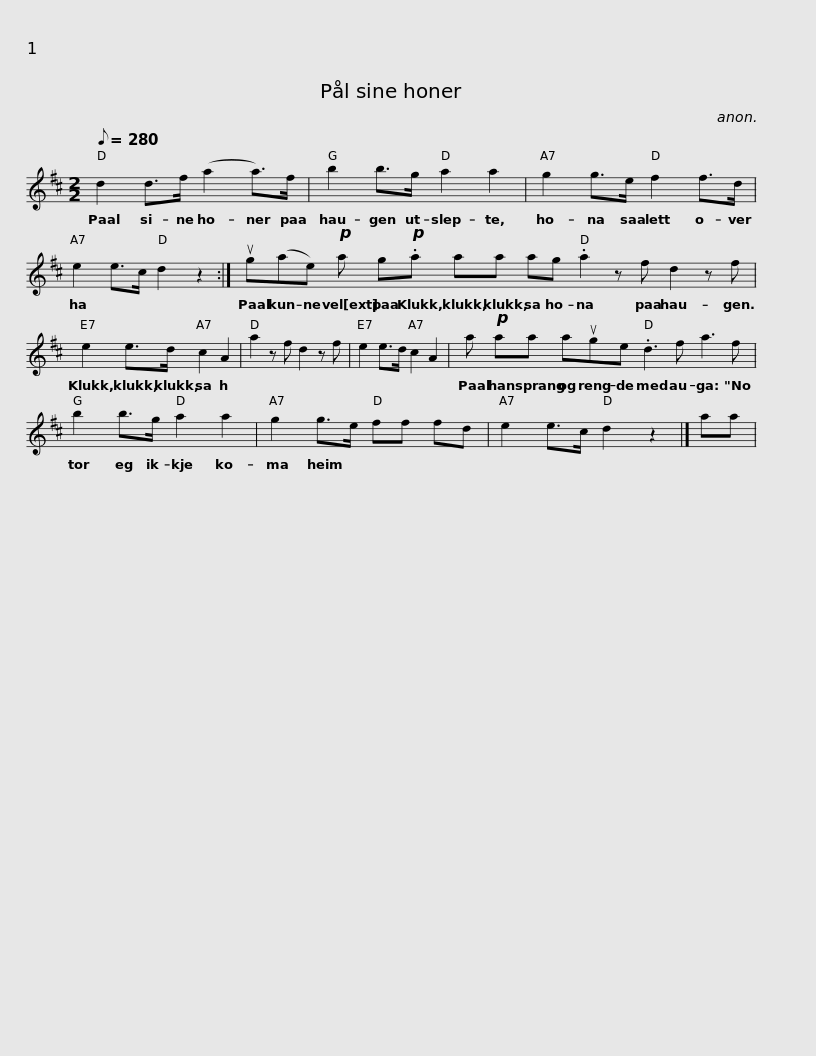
X:1
L:1/8
Q:1/8=280
M:2/2
I:linebreak $
K:D
V:1 treble
V:1
 d2 d>f (a2 a>)f | b2 b>g a2 a2 | g2 g>e f2 f>d | e2 e>c d2 z2 :|$ ug(ae)!p! a g!p!.a aa ag .a2 z f d2 z f |$ %5
 e2 e>d c2 A2 | a2 z f d2 z f | e2 e>d c2 A2 |$ a!p! aa auge .d3 f a3 f | b2 b>g a2 a2 | %10
 g2 g>e ff fd |$ e2 e>c d2 z2 |] aa | %13
